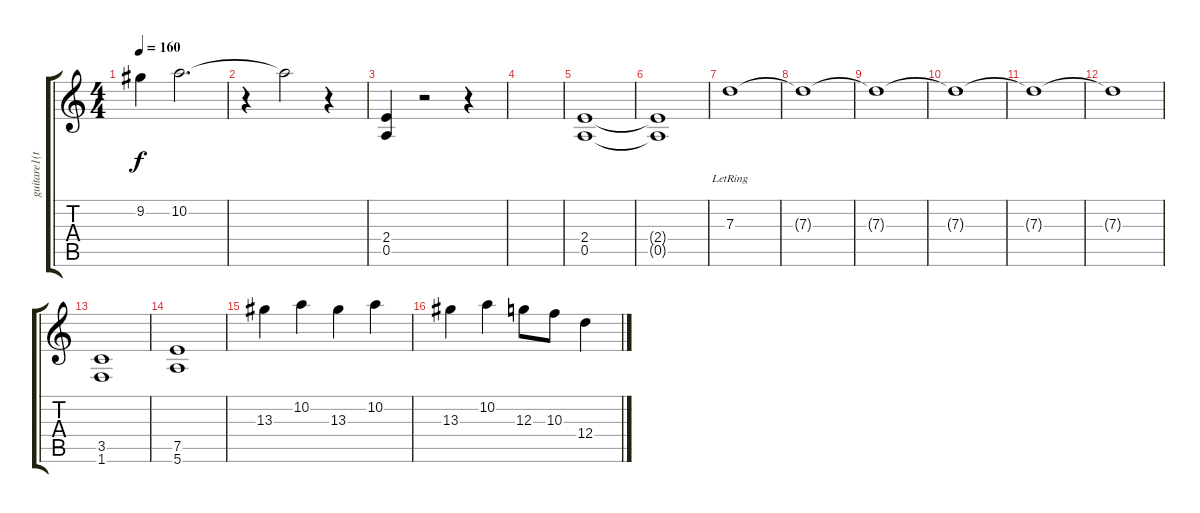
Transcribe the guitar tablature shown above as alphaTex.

\track ("guitare1(tim)" "guitare1(t") {instrument distortionguitar}
\staff {score tabs}
\tuning (E4 B3 G3 D3 A2 E2) {hide}
\ts (4 4)
\tempo 160
\clef g2
\ks c
9.2.4{dy f} 10.2.2{d} |
r.4 10.2{t}.2 r.4 |
(2.4 0.5).4 r.2 r.4 |
|
(2.4 0.5).1 |
(2.4{t} 0.5{t}).1 |
7.3{lr}.1 |
7.3{t}.1 |
7.3{t}.1 |
7.3{t}.1 |
7.3{t}.1 |
7.3{t}.1 |
(3.5 1.6).1 |
(7.5 5.6).1 |
13.3.4 10.2.4 13.3.4 10.2.4 |
13.3.4 10.2.4 12.3.8 10.3.8 12.4.4
